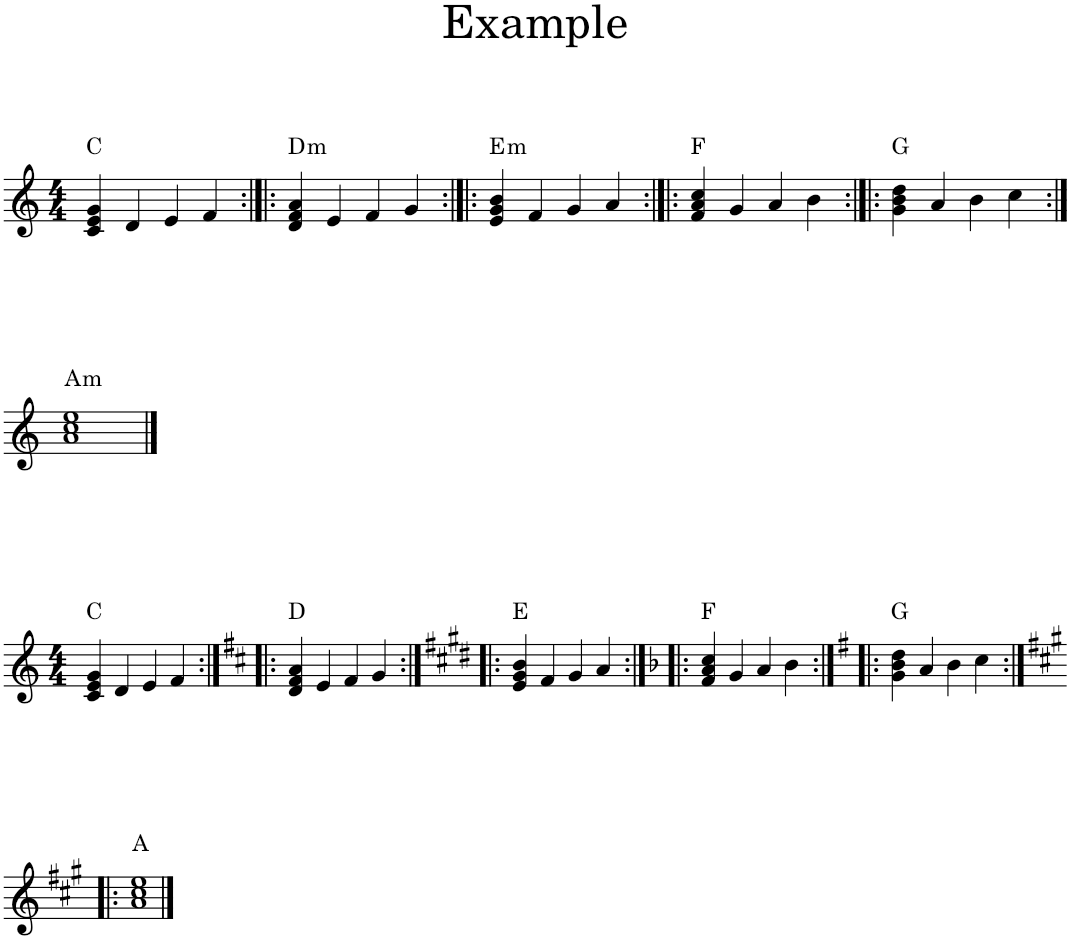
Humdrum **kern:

**kern	**harte
*part1	*part1
*staff1	*
*I"Piano	*
*I'Pno.	*
*clefG2	*
*k[]	*
*M4/4	*
=1	=1
4c/ 4e/ 4g/	C:maj
4d/	.
4e/	.
4f/	.
=2:|!|:	=2:|!|:
!	!LO:H:kt=m
4d/ 4f/ 4a/	D:min
4e/	.
4f/	.
4g/	.
=3:|!|:	=3:|!|:
!	!LO:H:kt=m
4e/ 4g/ 4b/	E:min
4f/	.
4g/	.
4a/	.
=4:|!|:	=4:|!|:
4f/ 4a/ 4cc/	F:maj
4g/	.
4a/	.
4b\	.
=5:|!|:	=5:|!|:
4g\ 4b\ 4dd\	G:maj
4a/	.
4b\	.
4cc\	.
!!LO:LB:g=z
=6:|!	=6:|!
!	!LO:H:kt=m
1a 1cc 1ee	A:min
!!LO:LB:g=z
==1	==1
*M4/4	*
4c/ 4e/ 4g/	C:maj
4d/	.
4e/	.
4f/	.
=2:|!|:	=2:|!|:
*k[f#c#]	*
4d/ 4f#/ 4a/	D:maj
4e/	.
4f#/	.
4g/	.
=3:|!|:	=3:|!|:
*k[f#c#g#d#]	*
4e/ 4g#/ 4b/	E:maj
4f#/	.
4g#/	.
4a/	.
=4:|!|:	=4:|!|:
*k[b-]	*
4f/ 4a/ 4cc/	F:maj
4g/	.
4a/	.
4b-\	.
=5:|!|:	=5:|!|:
*k[f#]	*
4g\ 4b\ 4dd\	G:maj
4a/	.
4b\	.
4cc\	.
!!LO:LB:g=z
=6:|!|:	=6:|!|:
*k[f#c#g#]	*
1a 1cc# 1ee	A:maj
==	==
*-	*-
